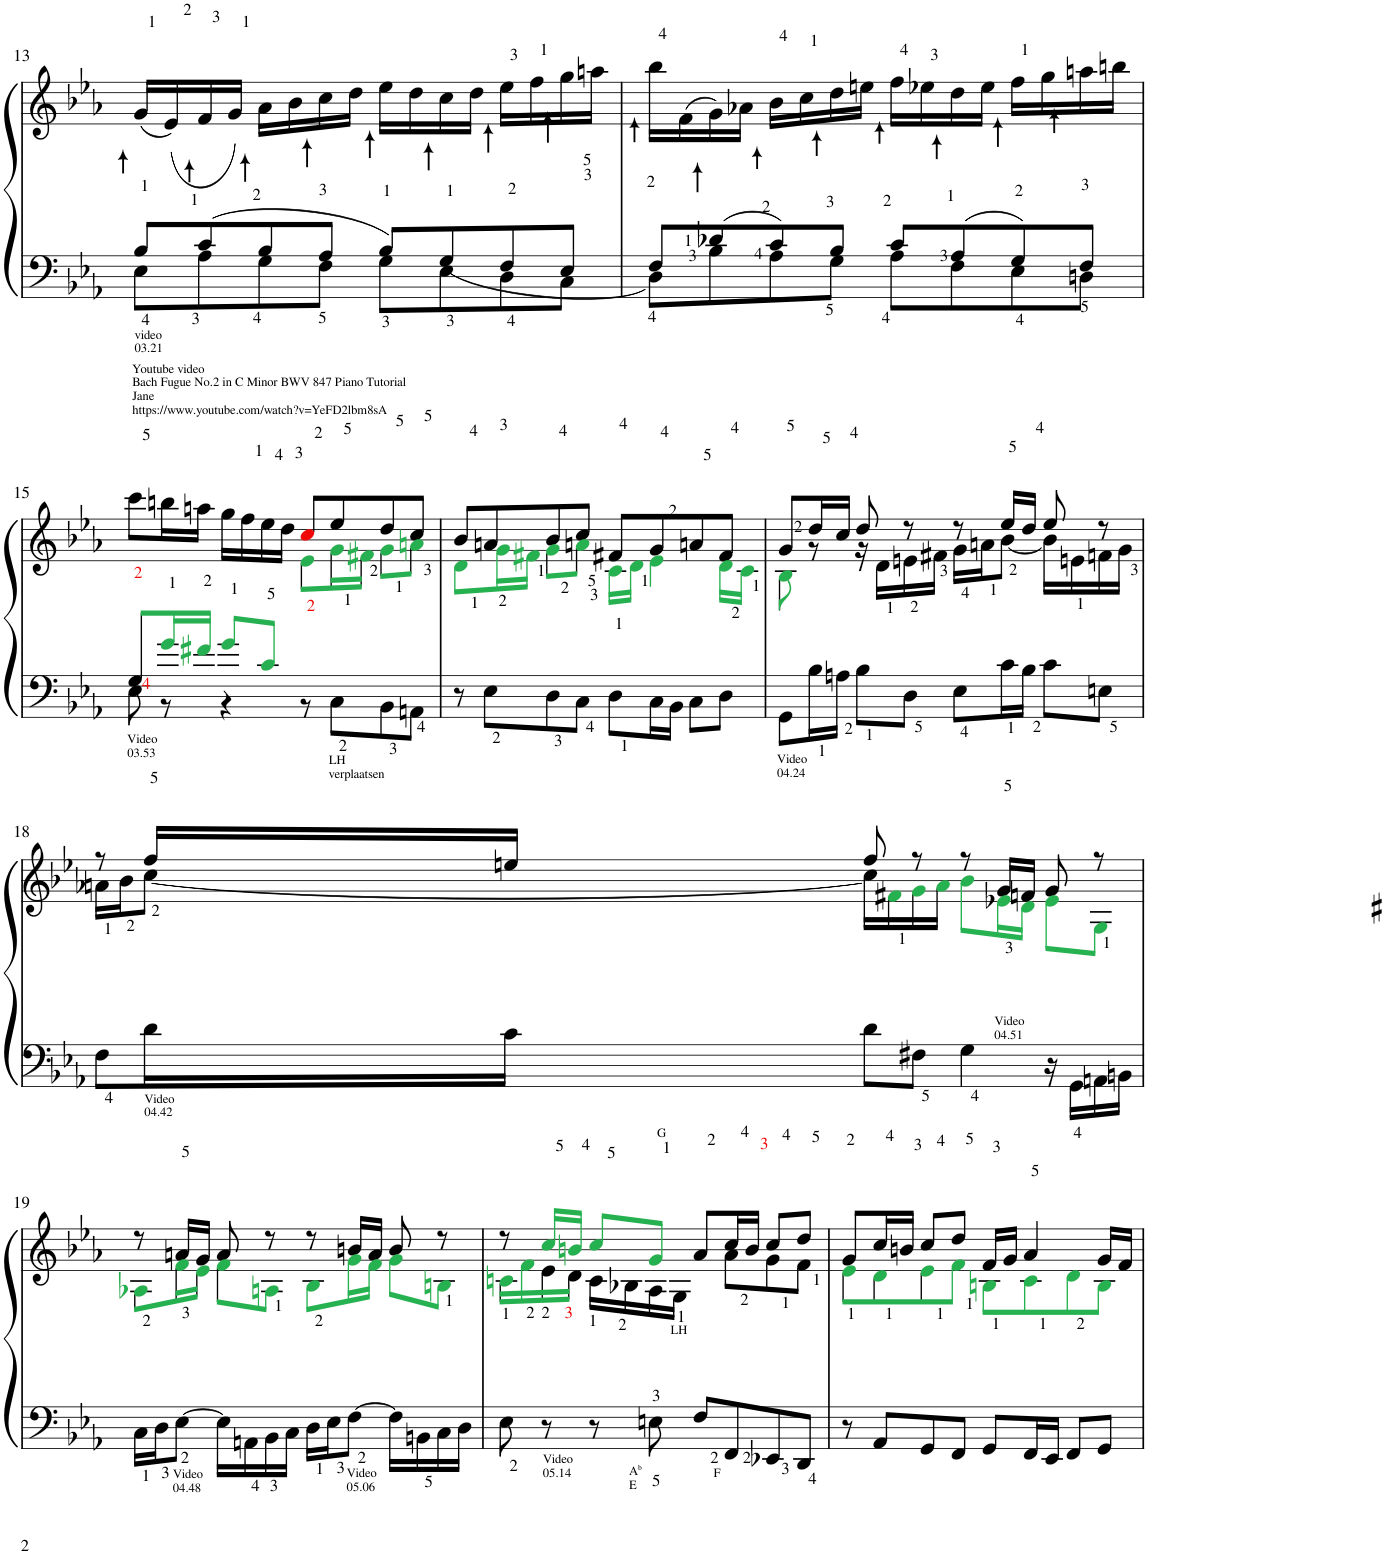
**kern	**kern
*part1	*part1
*staff2	*staff1
*I"Piano	*
*I'Pno.	*
!!LO:PB:g=z
*clefF4	*clefG2
*k[b-e-a-]	*k[b-e-a-]
*M4/4	*M4/4
*met(c)	*met(c)
=13	=13
*^	*
!LO:TX:b:t=video	!	!
!LO:TX:b:t=03.21	!	!
!LO:TX:b:t=Youtube video	!	!
!LO:TX:b:t=Bach Fugue No.2 in C Minor BWV 847 Piano Tutorial	!	!
!LO:TX:b:t=Jane	!	!
!LO:TX:b:t=https&colon;//www.youtube.com/watch?v=YeFD2lbm8sA	!	!
8B-/L	8E-\L	(16g/LL
.	.	(16e-/)
8c/	8A-\	16f/
.	.	16g/JJ)
8B-/	8G\	16a-\LL
.	.	16b-\
8A-/J	8F\J	16cc\
.	.	16dd\JJ
8B-/L	8G\L	16ee-\LL
.	.	16dd\
8G/	8E-\	16cc\
.	.	16dd\JJ
8F/	8D\	16ee-\LL
.	.	16ff\
8E-/J	8C\J	16gg\
.	.	16aan\JJ
=14	=14	=14
8F/L	8D\L	16bb-\LL
.	.	(16f\
8d-X/	8B-\	16g\)
.	.	16a-X\JJ
8c/	8A-\	16b-\LL
.	.	16cc\
8B-/J	8G\J	16dd\
.	.	16een\JJ
8c/L	8A-\L	16ff\LL
.	.	16ee-X\
8A-/	8F\	16dd\
.	.	16ee-\JJ
8G/	8E-\	16ff\LL
.	.	16gg\
8F/J	8Dn\J	16aan\
.	.	16bbn\JJ
!!LO:LB:g=z
=15	=15	=15
*	*	*^
!LO:TX:b:t=Video	!	!	!
!LO:TX:b:t=03.53	!	!	!
8G/L	8E-\	8ccc\L	4ryy
16gi/L	8r	16bbn\L	.
16f#Xj/JJ	.	16aan\JJ	.
8gi/L	4r	16gg\LL	4ryy
.	.	16ff\	.
8ci/J	.	16ee-\	.
.	.	16dd\JJ	.
8ryy	8r	8ccZ/L	8e-<i\L
!LO:TX:b:t=LH	!	!	!
!LO:TX:b:t=verplaatsen	!	!	!
16ryy	8C\L	8ee-/	16gi\L
16ryy	.	.	16f#Xi\JJ
8ryy	8BB-\	8dd/	8gi\L
8ryy	8AAn\J	8cc/J	8ani\J
*v	*v	*	*
=16	=16	=16
8r	8b-/L	8di\L
8E-\L	8an/	16gV\L
.	.	16f#XN\JJ
8D\	8b-/	8gV\L
8C\J	8cc/J	8anV\J
8D\L	8f#X/L	16c<V\LL
.	.	16dN\JJ
16C\L	8g/	4e-V\
16BB-\JJ	.	.
8C\L	8an/	.
8D\J	8f#/J	16dV\LL
.	.	16cN\JJ
=17	=17	=17
!LO:TX:b:t=Video	!	!
!LO:TX:b:t=04.24	!	!
8GG\L	8g/L	8B-N\
16B-\L	16dd/L	8r
16An\JJ	16cc/JJ	.
8B-\L	8dd/	16r
.	.	16d\LL
8D\J	8r	16en\
.	.	16f#X\JJ
8E-\L	8r	16g\LL
.	.	16an\J
16c\L	16ee-/LL	[8b-\J
16B-\JJ	16dd/JJ	.
8c\L	8ee-/	16b-\LL]
.	.	16en\
8En\J	8r	16fn\
.	.	16g\JJ
!!LO:LB:g=z	!!
=18	=18	=18
8F\L	8r	16an\LL
.	.	16b-\J
!LO:TX:b:t=Video	!	!
!LO:TX:b:t=04.42	!	!
16d\L	16ff#X/LL	[8cc\J
16c\JJ	16een/JJ	.
8d\L	8ff#/	16cc\LL]
.	.	16f#XN\
8F#X\J	8r	16gN\
.	.	16aV\JJ
4G\	8r	8b-V\L
!	!LO:TX:b:t=Video	!
!	!LO:TX:b:t=04.51	!
.	16g/LL	16e-XV\L
.	16fn/JJ	16dV\JJ
16r	8g/	8e-V\L
16GG<\LL	.	.
16AAn\	8r	8GV\J
16BBn\JJ	.	.
!!LO:LB:g=z	!!
=19	=19	=19
16C\LL	8r	8A-XN\L
16D\J	.	.
!LO:TX:b:t=Video	!	!
!LO:TX:b:t=04.48	!	!
[8E-\J	16an/LL	16fN\L
.	16g/JJ	16e-N\JJ
16E-\LL]	8a/	8fN\L
16AAn\	.	.
16BB-\	8r	8AnN\J
16C\JJ	.	.
16D\LL	8r	8B-V\L
16E-\J	.	.
!LO:TX:b:t=Video	!	!
!LO:TX:b:t=05.06	!	!
[8F\J	16bn/LL	16gV\L
.	16a/JJ	16fV\JJ
16F\LL]	8b/	8gN\L
16BBn\	.	.
16C\	8r	8BnN\J
16D\JJ	.	.
=20	=20	=20
8E-\	8r	16cnN\LL
.	.	16fN\
!LO:TX:b:t=Video	!	!
!LO:TX:b:t=05.14	!	!
8r	16ccN/LL	16e-\
.	16bnN/JJ	16d\JJ
8r	8ccN/L	16c\LL
.	.	16B-X\
!	!LO:TX:a:t=G	!
!LO:TX:b:t=A	!	!
!LO:TX:b:t=b	!	!
!LO:TX:b:t=E	!	!
8En<\	8gN/J	16A-<\
!	!	!LO:TX:b:t=LH
.	.	16G\JJ
8F/L	8a-/L	8ryy
!LO:TX:b:t=F	!	!
8FF/	16cc/L	8a-\L
.	16b/JJ	.
8EE-X/	8cc/L	8g\
8DD/J	8dd/J	8f\J
=21	=21	=21
8r	8g/L	8e-N\L
8AA-/L	16cc/L	8dN\
.	16bn/JJ	.
8GG/	8cc/L	8e-N\
8FF/J	8dd/J	8fN\J
8GG/L	16f/LL	8BnV\L
.	16g/JJ	.
16FF/L	4a-/	8cV\
16EE-/JJ	.	.
8FF/L	.	8dN\
8GG/J	16g/LL	8BV\J
.	16f/JJ	.
*	*v	*v
=	=
*-	*-
